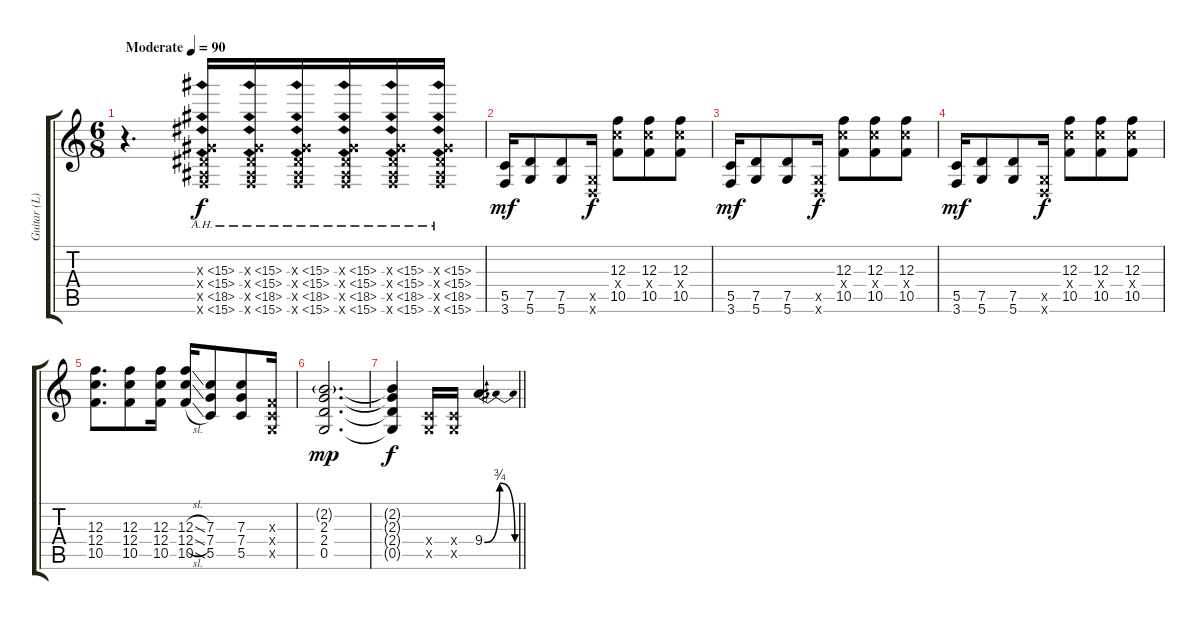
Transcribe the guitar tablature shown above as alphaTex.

\track ("Guitar (L)" "Guitar (L)") {instrument distortionguitar}
\staff {score tabs}
\tuning (D4 A3 F3 C3 G2 D2) {hide}
\ts (6 8)
\tempo (90 "Moderate")
\clef g2
\ks c
r.4{d dy f instrument distortionguitar} (3.3{ah 12 x} 3.4{ah 12 x} 3.5{ah 15 x} 3.6{ah 12 x}).16 (3.3{ah 12 x} 3.4{ah 12 x} 3.5{ah 15 x} 3.6{ah 12 x}).16 (3.3{ah 12 x} 3.4{ah 12 x} 3.5{ah 15 x} 3.6{ah 12 x}).16 (3.3{ah 12 x} 3.4{ah 12 x} 3.5{ah 15 x} 3.6{ah 12 x}).16 (3.3{ah 12 x} 3.4{ah 12 x} 3.5{ah 15 x} 3.6{ah 12 x}).16 (3.3{ah 12 x} 3.4{ah 12 x} 3.5{ah 15 x} 3.6{ah 12 x}).16 |
(5.5 3.6).16{dy mf} (7.5 5.6).8 (7.5 5.6).8 (0.5{x} 0.6{x}).16{dy f} (12.3 12.4{x} 10.5).8 (12.3 12.4{x} 10.5).8 (12.3 12.4{x} 10.5).8 |
(5.5 3.6).16{dy mf} (7.5 5.6).8 (7.5 5.6).8 (0.5{x} 0.6{x}).16{dy f} (12.3 12.4{x} 10.5).8 (12.3 12.4{x} 10.5).8 (12.3 12.4{x} 10.5).8 |
(5.5 3.6).16{dy mf} (7.5 5.6).8 (7.5 5.6).8 (0.5{x} 0.6{x}).16{dy f} (12.3 12.4{x} 10.5).8 (12.3 12.4{x} 10.5).8 (12.3 12.4{x} 10.5).8 |
(12.3 12.4 10.5).8{d} (12.3 12.4 10.5).8 (12.3 12.4 10.5).16 (12.3{sl} 12.4{sl} 10.5{sl}).16 (7.3 7.4 5.5).8 (7.3 7.4 5.5).8 (0.3{x} 0.4{x} 0.5{x}).16 |
(2.2{g} 2.3 2.4 0.5).2{d dy mp} |
\barLineRight lightlight
(2.2{t} 2.3{t} 2.4{t} 0.5{t}).4{dy f} (0.4{x} 0.5{x}).16 (0.4{x} 0.5{x}).16 9.4{be (bendrelease 0 0 15 3 30 3 60 0)}.4{d}
